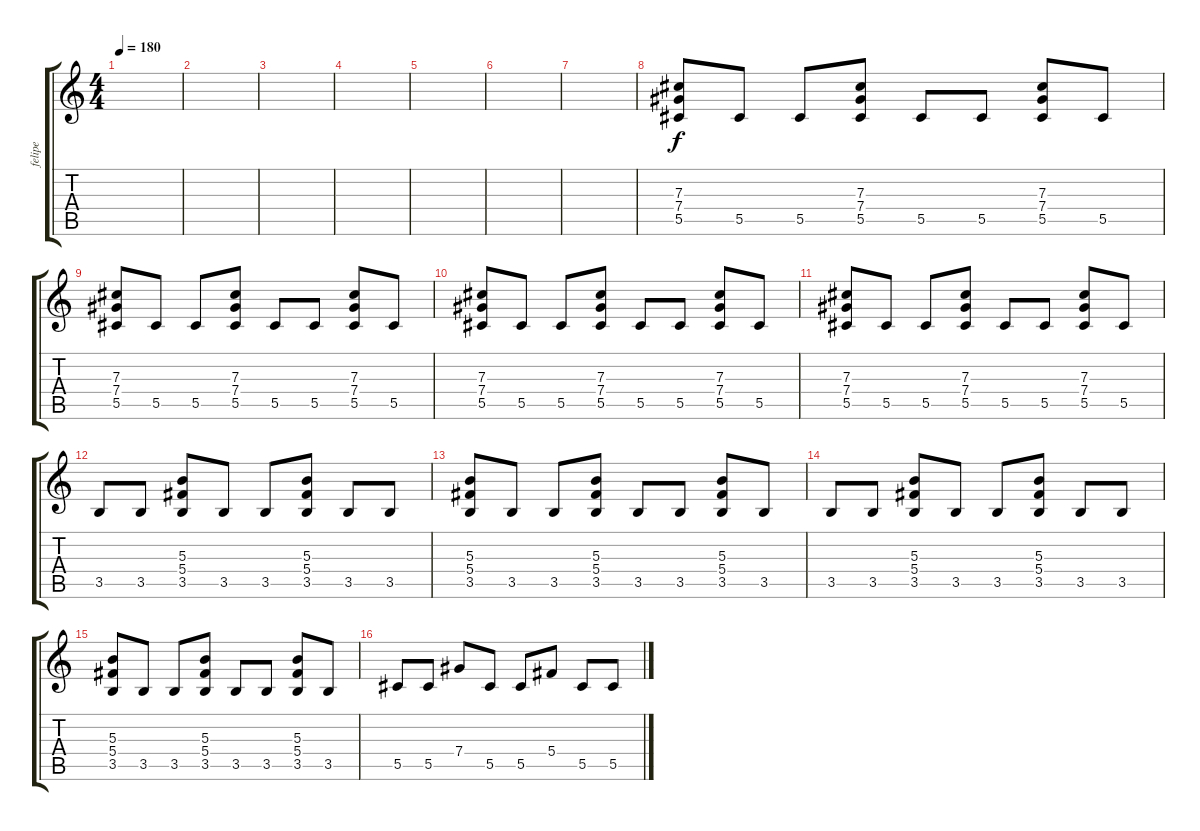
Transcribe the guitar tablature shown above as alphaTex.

\track ("felipe" "felipe") {instrument distortionguitar}
\staff {score tabs}
\tuning (Eb4 Bb3 Gb3 Db3 Ab2 Eb2) {hide}
\ts (4 4)
\tempo 180
\clef g2
\ks c
|
|
|
|
|
|
|
(7.3 7.4 5.5).8 5.5.8 5.5.8 (7.3 7.4 5.5).8 5.5.8 5.5.8 (7.3 7.4 5.5).8 5.5.8 |
(7.3 7.4 5.5).8 5.5.8 5.5.8 (7.3 7.4 5.5).8 5.5.8 5.5.8 (7.3 7.4 5.5).8 5.5.8 |
(7.3 7.4 5.5).8 5.5.8 5.5.8 (7.3 7.4 5.5).8 5.5.8 5.5.8 (7.3 7.4 5.5).8 5.5.8 |
(7.3 7.4 5.5).8 5.5.8 5.5.8 (7.3 7.4 5.5).8 5.5.8 5.5.8 (7.3 7.4 5.5).8 5.5.8 |
3.5.8 3.5.8 (5.3 5.4 3.5).8 3.5.8 3.5.8 (5.3 5.4 3.5).8 3.5.8 3.5.8 |
(5.3 5.4 3.5).8 3.5.8 3.5.8 (5.3 5.4 3.5).8 3.5.8 3.5.8 (5.3 5.4 3.5).8 3.5.8 |
3.5.8 3.5.8 (5.3 5.4 3.5).8 3.5.8 3.5.8 (5.3 5.4 3.5).8 3.5.8 3.5.8 |
(5.3 5.4 3.5).8 3.5.8 3.5.8 (5.3 5.4 3.5).8 3.5.8 3.5.8 (5.3 5.4 3.5).8 3.5.8 |
5.5.8 5.5.8 7.4.8 5.5.8 5.5.8 5.4.8 5.5.8 5.5.8
